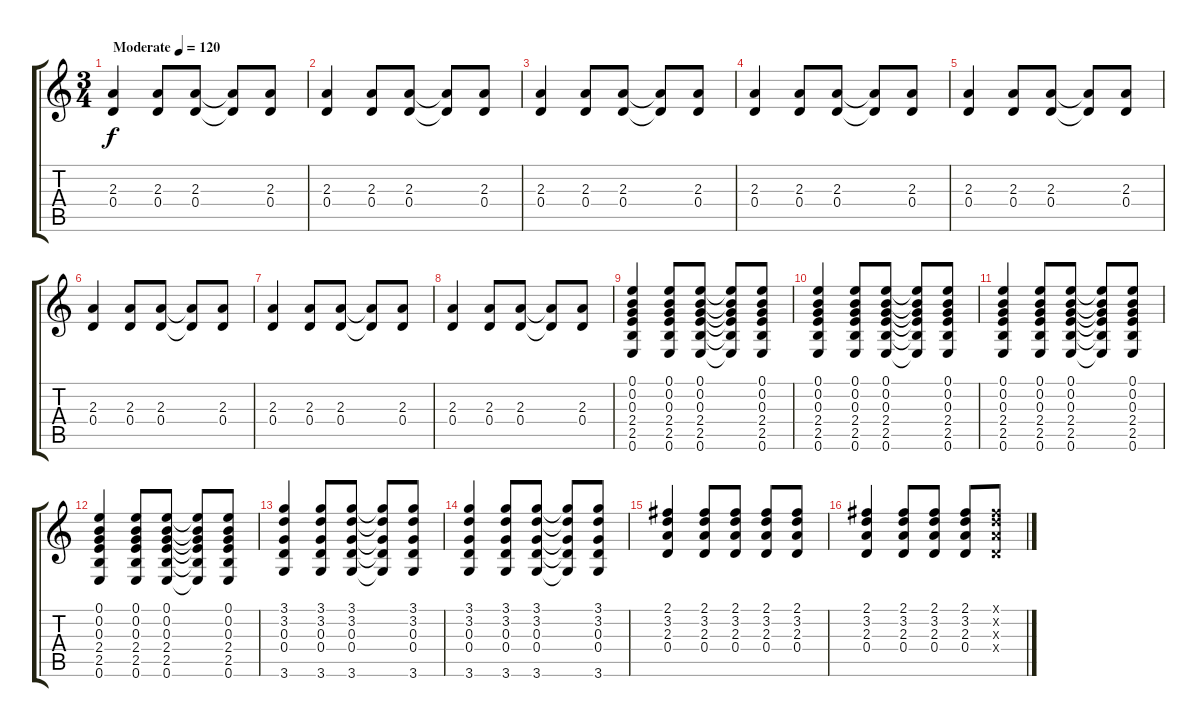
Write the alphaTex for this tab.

\track "" {instrument overdrivenguitar}
\staff {score tabs}
\tuning (E4 B3 G3 D3 A2 E2) {hide}
\ts (3 4)
\tempo (120 "Moderate")
\tempo 148
\tempo (120 "Moderate")
\clef g2
\ks c
(2.3 0.4).4{dy f volume 9 instrument acousticguitarsteel} (2.3 0.4).8 (2.3 0.4).8 (2.3{t} 0.4{t}).8 (2.3 0.4).8 |
(2.3 0.4).4 (2.3 0.4).8 (2.3 0.4).8 (2.3{t} 0.4{t}).8 (2.3 0.4).8 |
(2.3 0.4).4 (2.3 0.4).8 (2.3 0.4).8 (2.3{t} 0.4{t}).8 (2.3 0.4).8 |
(2.3 0.4).4 (2.3 0.4).8 (2.3 0.4).8 (2.3{t} 0.4{t}).8 (2.3 0.4).8 |
(2.3 0.4).4 (2.3 0.4).8 (2.3 0.4).8 (2.3{t} 0.4{t}).8 (2.3 0.4).8 |
(2.3 0.4).4 (2.3 0.4).8 (2.3 0.4).8 (2.3{t} 0.4{t}).8 (2.3 0.4).8 |
(2.3 0.4).4 (2.3 0.4).8 (2.3 0.4).8 (2.3{t} 0.4{t}).8 (2.3 0.4).8 |
(2.3 0.4).4 (2.3 0.4).8 (2.3 0.4).8 (2.3{t} 0.4{t}).8 (2.3 0.4).8 |
(0.1 0.2 0.3 2.4 2.5 0.6).4 (0.1 0.2 0.3 2.4 2.5 0.6).8 (0.1 0.2 0.3 2.4 2.5 0.6).8 (0.1{t} 0.2{t} 0.3{t} 2.4{t} 2.5{t} 0.6{t}).8 (0.1 0.2 0.3 2.4 2.5 0.6).8 |
(0.1 0.2 0.3 2.4 2.5 0.6).4 (0.1 0.2 0.3 2.4 2.5 0.6).8 (0.1 0.2 0.3 2.4 2.5 0.6).8 (0.1{t} 0.2{t} 0.3{t} 2.4{t} 2.5{t} 0.6{t}).8 (0.1 0.2 0.3 2.4 2.5 0.6).8 |
(0.1 0.2 0.3 2.4 2.5 0.6).4 (0.1 0.2 0.3 2.4 2.5 0.6).8 (0.1 0.2 0.3 2.4 2.5 0.6).8 (0.1{t} 0.2{t} 0.3{t} 2.4{t} 2.5{t} 0.6{t}).8 (0.1 0.2 0.3 2.4 2.5 0.6).8 |
(0.1 0.2 0.3 2.4 2.5 0.6).4 (0.1 0.2 0.3 2.4 2.5 0.6).8 (0.1 0.2 0.3 2.4 2.5 0.6).8 (0.1{t} 0.2{t} 0.3{t} 2.4{t} 2.5{t} 0.6{t}).8 (0.1 0.2 0.3 2.4 2.5 0.6).8 |
(3.1 3.2 0.3 0.4 3.6).4 (3.1 3.2 0.3 0.4 3.6).8 (3.1 3.2 0.3 0.4 3.6).8 (3.1{t} 3.2{t} 0.3{t} 0.4{t} 3.6{t}).8 (3.1 3.2 0.3 0.4 3.6).8 |
(3.1 3.2 0.3 0.4 3.6).4 (3.1 3.2 0.3 0.4 3.6).8 (3.1 3.2 0.3 0.4 3.6).8 (3.1{t} 3.2{t} 0.3{t} 0.4{t} 3.6{t}).8 (3.1 3.2 0.3 0.4 3.6).8 |
(2.1 3.2 2.3 0.4).4 (2.1 3.2 2.3 0.4).8 (2.1 3.2 2.3 0.4).8 (2.1 3.2 2.3 0.4).8 (2.1 3.2 2.3 0.4).8 |
(2.1 3.2 2.3 0.4).4 (2.1 3.2 2.3 0.4).8 (2.1 3.2 2.3 0.4).8 (2.1 3.2 2.3 0.4).8 (2.1{x} 3.2{x} 2.3{x} 0.4{x}).8
